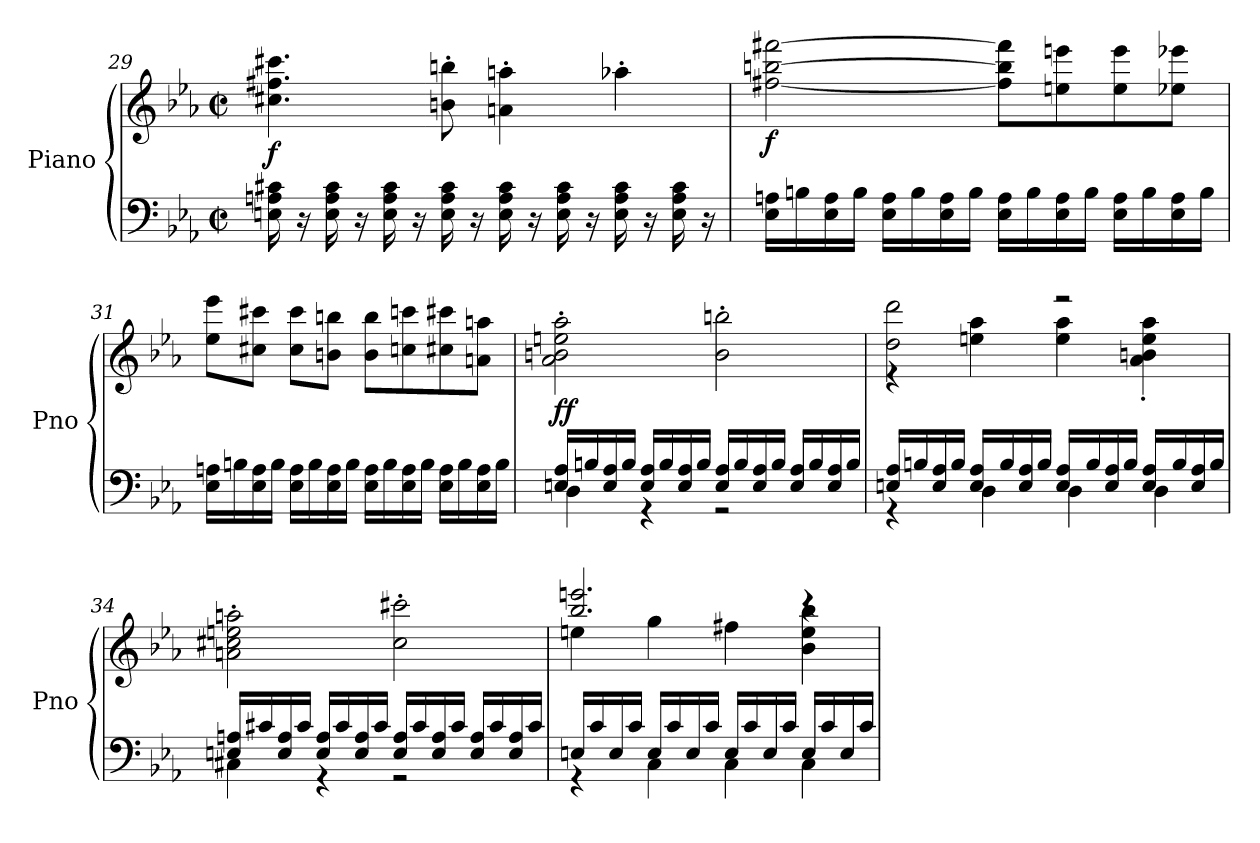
**kern	**kern	**dynam
*part1	*part1	*part1
*staff2	*staff1	*staff1/2
*I"Piano	*	*
*I'Pno	*	*
!!LO:LB:g=z
*clefF4	*clefG2	*
*k[b-e-a-]	*k[b-e-a-]	*
*M2/2	*M2/2	*
*met(c|)	*met(c|)	*
=29	=29	=29
!	!	!LO:DY:b
16En\ 16An\ 16c#X\	4.cc#X\ 4.ff#X\ 4.ccc#X\	f
16r	.	.
16E\ 16A\ 16c#\	.	.
16r	.	.
16E\ 16A\ 16c#\	.	.
16r	.	.
16E\ 16A\ 16c#\	8bn\' 8bbn\'	.
16r	.	.
16E\ 16A\ 16c#\	4an\' 4aan\'	.
16r	.	.
16E\ 16A\ 16c#\	.	.
16r	.	.
16E\ 16A\ 16c#\	4aa-X'\	.
16r	.	.
16E\ 16A\ 16c#\	.	.
16r	.	.
!!LO:PB:g=z
=30	=30	=30
!	!	!LO:DY:b
16E-\ 16An\LL	[2ff#X\ [2bbn\ [2fff#X\	f
16Bn\	.	.
16E-\ 16A\	.	.
16B\JJ	.	.
16E-\ 16A\LL	.	.
16B\	.	.
16E-\ 16A\	.	.
16B\JJ	.	.
16E-\ 16A\LL	8ff#\] 8bb\] 8fff#\]L	.
16B\	.	.
16E-\ 16A\	8een\ 8eeen\	.
16B\JJ	.	.
16E-\ 16A\LL	8ee\ 8eee\	.
16B\	.	.
16E-\ 16A\	8ee-X\ 8eee-X\J	.
16B\JJ	.	.
=31	=31	=31
16E-\ 16An\LL	8ee-\ 8eee-\L	.
16Bn\	.	.
16E-\ 16A\	8cc#X\ 8ccc#X\J	.
16B\JJ	.	.
16E-\ 16A\LL	8cc#\ 8ccc#\L	.
16B\	.	.
16E-\ 16A\	8bn\ 8bbn\J	.
16B\JJ	.	.
16E-\ 16A\LL	8b\ 8bb\L	.
16B\	.	.
16E-\ 16A\	8ccn\ 8cccn\	.
16B\JJ	.	.
16E-\ 16A\LL	8cc#X\ 8ccc#X\	.
16B\	.	.
16E-\ 16A\	8an\ 8aan\J	.
16B\JJ	.	.
!!LO:LB:g=z
=32	=32	=32
*^	*	*
!	!	!	!LO:DY:b
16En/ 16A-/LL	4D\	2a-\' 2bn\' 2een\' 2aa-\'	ff
16Bn/	.	.	.
16E/ 16A-/	.	.	.
16B/JJ	.	.	.
16E/ 16A-/LL	4rGG	.	.
16B/	.	.	.
16E/ 16A-/	.	.	.
16B/JJ	.	.	.
16E/ 16A-/LL	2rGG	2b\' 2bbn\'	.
16B/	.	.	.
16E/ 16A-/	.	.	.
16B/JJ	.	.	.
16E/ 16A-/LL	.	.	.
16B/	.	.	.
16E/ 16A-/	.	.	.
16B/JJ	.	.	.
!!LO:LB:g=z
=33	=33	=33	=33
*	*	*^	*
16En/ 16A-/LL	4r	2dd\ 2ddd\	4r	.
16Bn/	.	.	.	.
16E/ 16A-/	.	.	.	.
16B/JJ	.	.	.	.
16E/ 16A-/LL	4D\	.	4een\ 4aa-\	.
16B/	.	.	.	.
16E/ 16A-/	.	.	.	.
16B/JJ	.	.	.	.
16E/ 16A-/LL	4D\	2r	4ee\ 4aa-\	.
16B/	.	.	.	.
16E/ 16A-/	.	.	.	.
16B/JJ	.	.	.	.
16E/ 16A-/LL	4D\	.	4a-\' 4bn\' 4ee\' 4aa-\'	.
16B/	.	.	.	.
16E/ 16A-/	.	.	.	.
16B/JJ	.	.	.	.
*	*	*v	*v	*
=34	=34	=34	=34
16En/ 16An/LL	4C#X\	2an\' 2cc#X\' 2een\' 2aan\'	.
16c#X/	.	.	.
16E/ 16A/	.	.	.
16c#/JJ	.	.	.
16E/ 16A/LL	4rGG	.	.
16c#/	.	.	.
16E/ 16A/	.	.	.
16c#/JJ	.	.	.
16E/ 16A/LL	2rGG	2cc#\' 2ccc#X\'	.
16c#/	.	.	.
16E/ 16A/	.	.	.
16c#/JJ	.	.	.
16E/ 16A/LL	.	.	.
16c#/	.	.	.
16E/ 16A/	.	.	.
16c#/JJ	.	.	.
!!LO:LB:g=z
=35	=35	=35	=35
*	*	*^	*
16En/LL	4rGG	2.bb-/ 2.eeen/	4een\	.
16c/	.	.	.	.
16E/	.	.	.	.
16c/JJ	.	.	.	.
16E/LL	4C\	.	4gg\	.
16c/	.	.	.	.
16E/	.	.	.	.
16c/JJ	.	.	.	.
16E/LL	4C\	.	4ff#X\	.
16c/	.	.	.	.
16E/	.	.	.	.
16c/JJ	.	.	.	.
16E/LL	4C\	4rccc	4b-\ 4ee\ 4bb-\	.
16c/	.	.	.	.
16E/	.	.	.	.
16c/JJ	.	.	.	.
*v	*v	*	*	*
*	*v	*v	*
=	=	=
*-	*-	*-
